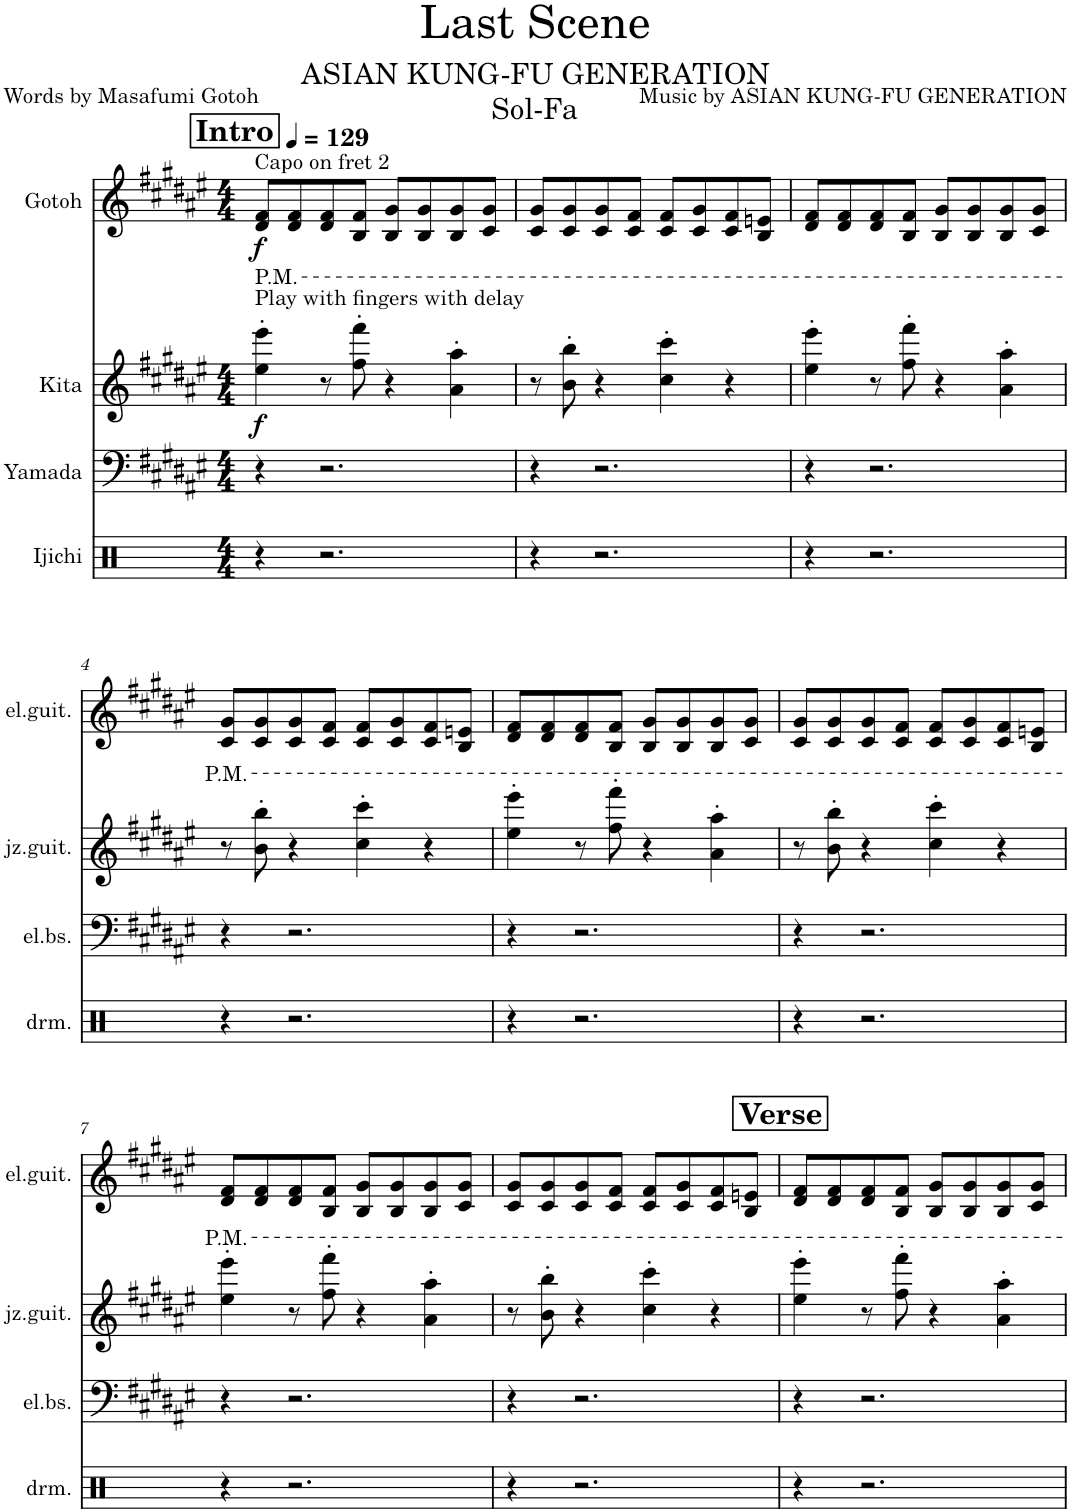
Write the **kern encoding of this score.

**kern	**kern	**kern	**dynam	**kern	**dynam
*part4	*part3	*part2	*part2	*part1	*part1
*staff4	*staff3	*staff2	*staff2	*staff1	*staff1
*I"Ijichi	*I"Yamada	*I"Kita	*	*I"Gotoh	*
*clefX	*clefF4	*clefG2	*	*clefG2	*
*	*Trd7c12	*Trd7c12	*	*Trd7c12	*
*k[f#c#g#d#a#e#]	*k[f#c#g#d#a#e#]	*k[f#c#g#d#a#e#]	*	*k[f#c#g#d#a#e#]	*
*M4/4	*M4/4	*M4/4	*	*M4/4	*
*MM129	*MM129	*MM129	*	*MM129	*
!!LO:REH:place=s1:a:B:cj:fs=14:t=Intro
=1	=1	=1	=1	=1	=1
!	!	!	!	!LO:TX:a:t=Capo on fret 2	!
!	!	!	!	!LO:TX:b:t=P.M.	!
!	!	!LO:TX:a:t=Play with fingers with delay	!	!	!
!	!	!	!LO:DY:b	!	!LO:DY:b
4r	4r	4ee#\' 4eee#\'	f	8d#/ 8f#/L	f
.	.	.	.	8d#/ 8f#/	.
2.r	2.r	8r	.	8d#/ 8f#/	.
.	.	8ff#\' 8fff#\'	.	8B/ 8f#/J	.
.	.	4r	.	8B/ 8g#/L	.
.	.	.	.	8B/ 8g#/	.
.	.	4a#\' 4aa#\'	.	8B/ 8g#/	.
.	.	.	.	8c#/ 8g#/J	.
=2	=2	=2	=2	=2	=2
4r	4r	8r	.	8c#/ 8g#/L	.
.	.	8b\' 8bb\'	.	8c#/ 8g#/	.
2.r	2.r	4r	.	8c#/ 8g#/	.
.	.	.	.	8c#/ 8f#/J	.
.	.	4cc#\' 4ccc#\'	.	8c#/ 8f#/L	.
.	.	.	.	8c#/ 8g#/	.
.	.	4r	.	8c#/ 8f#/	.
.	.	.	.	8B/ 8en/J	.
=3	=3	=3	=3	=3	=3
4r	4r	4ee#\' 4eee#\'	.	8d#/ 8f#/L	.
.	.	.	.	8d#/ 8f#/	.
2.r	2.r	8r	.	8d#/ 8f#/	.
.	.	8ff#\' 8fff#\'	.	8B/ 8f#/J	.
.	.	4r	.	8B/ 8g#/L	.
.	.	.	.	8B/ 8g#/	.
.	.	4a#\' 4aa#\'	.	8B/ 8g#/	.
.	.	.	.	8c#/ 8g#/J	.
!!LO:LB:g=z
=4	=4	=4	=4	=4	=4
4r	4r	8r	.	8c#/ 8g#/L	.
.	.	8b\' 8bb\'	.	8c#/ 8g#/	.
2.r	2.r	4r	.	8c#/ 8g#/	.
.	.	.	.	8c#/ 8f#/J	.
.	.	4cc#\' 4ccc#\'	.	8c#/ 8f#/L	.
.	.	.	.	8c#/ 8g#/	.
.	.	4r	.	8c#/ 8f#/	.
.	.	.	.	8B/ 8en/J	.
=5	=5	=5	=5	=5	=5
4r	4r	4ee#\' 4eee#\'	.	8d#/ 8f#/L	.
.	.	.	.	8d#/ 8f#/	.
2.r	2.r	8r	.	8d#/ 8f#/	.
.	.	8ff#\' 8fff#\'	.	8B/ 8f#/J	.
.	.	4r	.	8B/ 8g#/L	.
.	.	.	.	8B/ 8g#/	.
.	.	4a#\' 4aa#\'	.	8B/ 8g#/	.
.	.	.	.	8c#/ 8g#/J	.
=6	=6	=6	=6	=6	=6
4r	4r	8r	.	8c#/ 8g#/L	.
.	.	8b\' 8bb\'	.	8c#/ 8g#/	.
2.r	2.r	4r	.	8c#/ 8g#/	.
.	.	.	.	8c#/ 8f#/J	.
.	.	4cc#\' 4ccc#\'	.	8c#/ 8f#/L	.
.	.	.	.	8c#/ 8g#/	.
.	.	4r	.	8c#/ 8f#/	.
.	.	.	.	8B/ 8en/J	.
!!LO:LB:g=z
=7	=7	=7	=7	=7	=7
4r	4r	4ee#\' 4eee#\'	.	8d#/ 8f#/L	.
.	.	.	.	8d#/ 8f#/	.
2.r	2.r	8r	.	8d#/ 8f#/	.
.	.	8ff#\' 8fff#\'	.	8B/ 8f#/J	.
.	.	4r	.	8B/ 8g#/L	.
.	.	.	.	8B/ 8g#/	.
.	.	4a#\' 4aa#\'	.	8B/ 8g#/	.
.	.	.	.	8c#/ 8g#/J	.
=8	=8	=8	=8	=8	=8
4r	4r	8r	.	8c#/ 8g#/L	.
.	.	8b\' 8bb\'	.	8c#/ 8g#/	.
2.r	2.r	4r	.	8c#/ 8g#/	.
.	.	.	.	8c#/ 8f#/J	.
.	.	4cc#\' 4ccc#\'	.	8c#/ 8f#/L	.
.	.	.	.	8c#/ 8g#/	.
.	.	4r	.	8c#/ 8f#/	.
.	.	.	.	8B/ 8en/J	.
!!LO:REH:place=s1:a:B:cj:fs=14:t=Verse
=9	=9	=9	=9	=9	=9
4r	4r	4ee#\' 4eee#\'	.	8d#/ 8f#/L	.
.	.	.	.	8d#/ 8f#/	.
2.r	2.r	8r	.	8d#/ 8f#/	.
.	.	8ff#\' 8fff#\'	.	8B/ 8f#/J	.
.	.	4r	.	8B/ 8g#/L	.
.	.	.	.	8B/ 8g#/	.
.	.	4a#\' 4aa#\'	.	8B/ 8g#/	.
.	.	.	.	8c#/ 8g#/J	.
=	=	=	=	=	=
*-	*-	*-	*-	*-	*-
